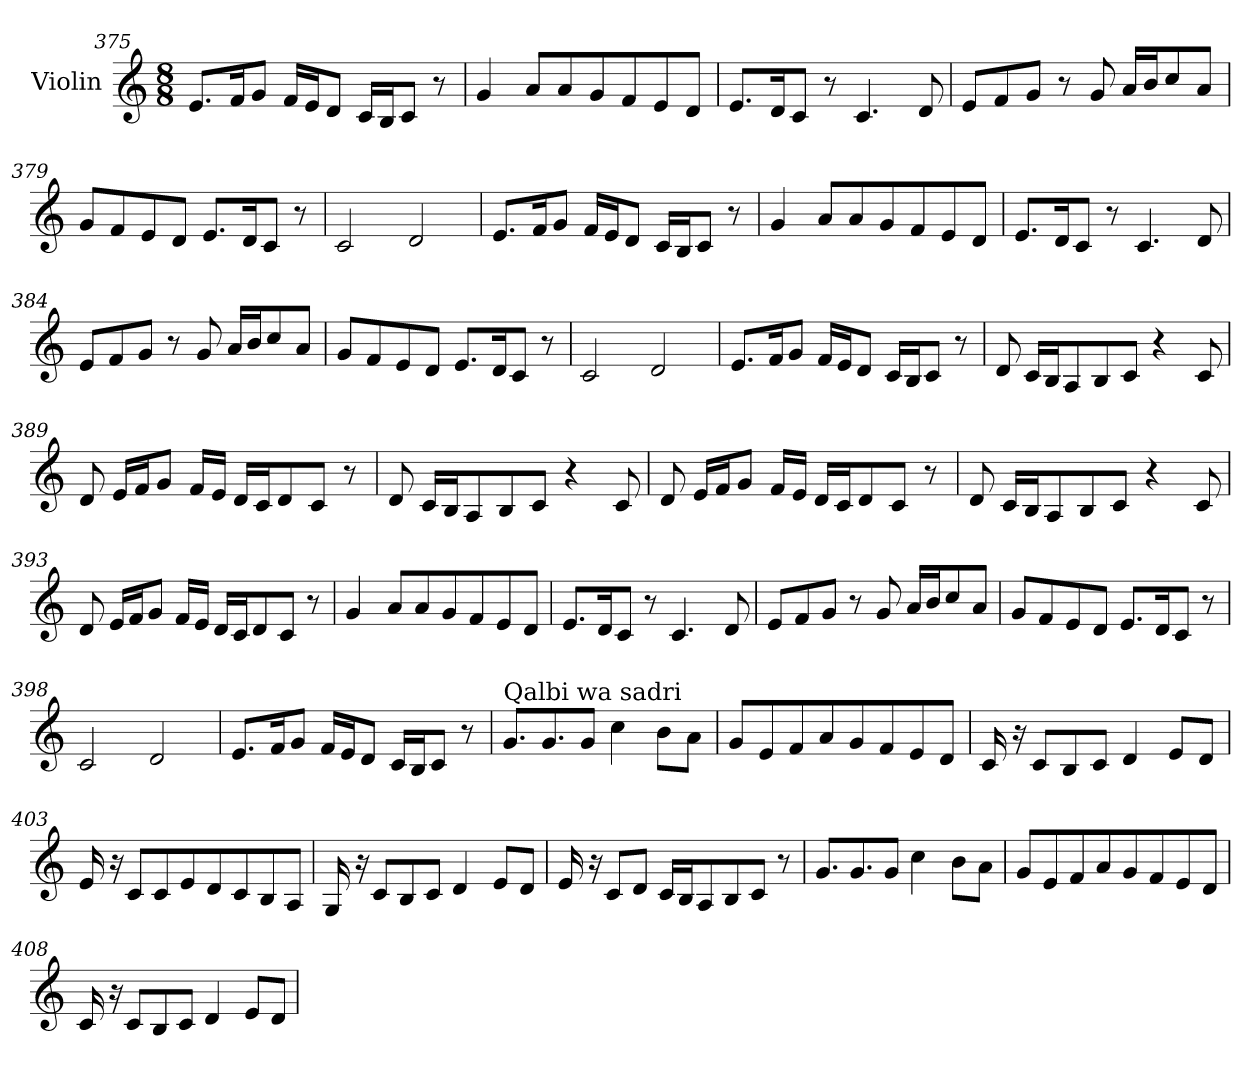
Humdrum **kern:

**kern
*part1
*staff1
*I"Violin
!!LO:LB:g=z
*clefG2
*k[]
*M8/8
=375
8.e/L
16f/K
8g/J
16f/LL
16e/J
8d/J
16c/LL
16B/J
8c/J
8r
=376
4g/
8a/L
8a/
8g/
8f/
8e/
8d/J
=377
8.e/L
16d/K
8c/J
8r
4.c/
8d/
=378
8e/L
8f/
8g/J
8r
8g/
16a/LL
16b/J
8cc/
8a/J
!!LO:LB:g=z
=379
8g/L
8f/
8e/
8d/J
8.e/L
16d/K
8c/J
8r
=380
2c/
2d/
=381
8.e/L
16f/K
8g/J
16f/LL
16e/J
8d/J
16c/LL
16B/J
8c/J
8r
=382
4g/
8a/L
8a/
8g/
8f/
8e/
8d/J
!!LO:LB:g=z
=383
8.e/L
16d/K
8c/J
8r
4.c/
8d/
=384
8e/L
8f/
8g/J
8r
8g/
16a/LL
16b/J
8cc/
8a/J
=385
8g/L
8f/
8e/
8d/J
8.e/L
16d/K
8c/J
8r
=386
2c/
2d/
!!LO:LB:g=z
=387
8.e/L
16f/K
8g/J
16f/LL
16e/J
8d/J
16c/LL
16B/J
8c/J
8r
=388
8d/
16c/LL
16B/J
8A/
8B/
8c/J
4r
8c/
=389
8d/
16e/LL
16f/J
8g/J
16f/LL
16e/JJ
16d/LL
16c/J
8d/
8c/J
8r
!!LO:PB:g=z
=390
8d/
16c/LL
16B/J
8A/
8B/
8c/J
4r
8c/
=391
8d/
16e/LL
16f/J
8g/J
16f/LL
16e/JJ
16d/LL
16c/J
8d/
8c/J
8r
=392
8d/
16c/LL
16B/J
8A/
8B/
8c/J
4r
8c/
!!LO:LB:g=z
=393
8d/
16e/LL
16f/J
8g/J
16f/LL
16e/JJ
16d/LL
16c/J
8d/
8c/J
8r
=394
4g/
8a/L
8a/
8g/
8f/
8e/
8d/J
=395
8.e/L
16d/K
8c/J
8r
4.c/
8d/
=396
8e/L
8f/
8g/J
8r
8g/
16a/LL
16b/J
8cc/
8a/J
!!LO:LB:g=z
=397
8g/L
8f/
8e/
8d/J
8.e/L
16d/K
8c/J
8r
=398
2c/
2d/
=399
8.e/L
16f/K
8g/J
16f/LL
16e/J
8d/J
16c/LL
16B/J
8c/J
8r
=400
*MM60
!LO:TX:a:t=Qalbi wa sadri
8.g/L
8.g/
8g/J
4cc\
8b\L
8a\J
!!LO:LB:g=z
=401
8g/L
8e/
8f/
8a/
8g/
8f/
8e/
8d/J
=402
16c/
16r
8c/L
8B/
8c/J
4d/
8e/L
8d/J
=403
16e/
16r
8c/L
8c/
8e/
8d/
8c/
8B/
8A/J
!!LO:LB:g=z
=404
16G/
16r
8c/L
8B/
8c/J
4d/
8e/L
8d/J
=405
16e/
16r
8c/L
8d/J
16c/LL
16B/J
8A/
8B/
8c/J
8r
=406
8.g/L
8.g/
8g/J
4cc\
8b\L
8a\J
=407
8g/L
8e/
8f/
8a/
8g/
8f/
8e/
8d/J
!!LO:LB:g=z
=408
16c/
16r
8c/L
8B/
8c/J
4d/
8e/L
8d/J
=
*-
